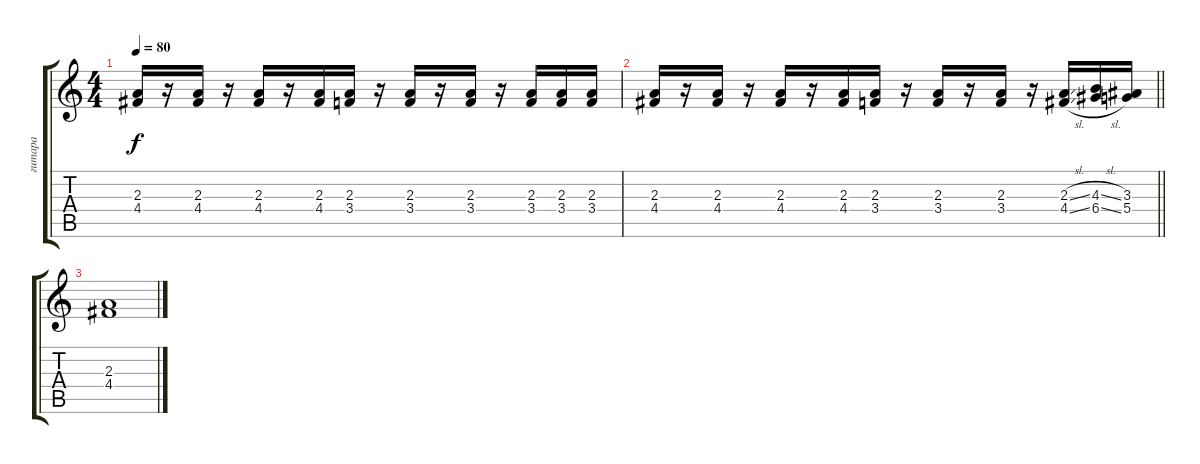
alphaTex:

\track ("гитара" "гитара") {instrument distortionguitar}
\staff {score tabs}
\tuning (E4 B3 G3 D3 A2 E2) {hide}
\ts (4 4)
\tempo 80
\clef g2
\ks c
(2.3 4.4).16{dy f} r.16 (2.3 4.4).16 r.16 (2.3 4.4).16 r.16 (2.3 4.4).16 (2.3 3.4).16 r.16 (2.3 3.4).16 r.16 (2.3 3.4).16 r.16 (2.3 3.4).16 (2.3 3.4).16 (2.3 3.4).16 |
\barLineRight lightlight
(2.3 4.4).16 r.16 (2.3 4.4).16 r.16 (2.3 4.4).16 r.16 (2.3 4.4).16 (2.3 3.4).16 r.16 (2.3 3.4).16 r.16 (2.3 3.4).16 r.16 (2.3{sl} 4.4{sl}).16 (4.3{sl} 6.4{sl}).16 (3.3 5.4).16 |
(2.3 4.4).1
